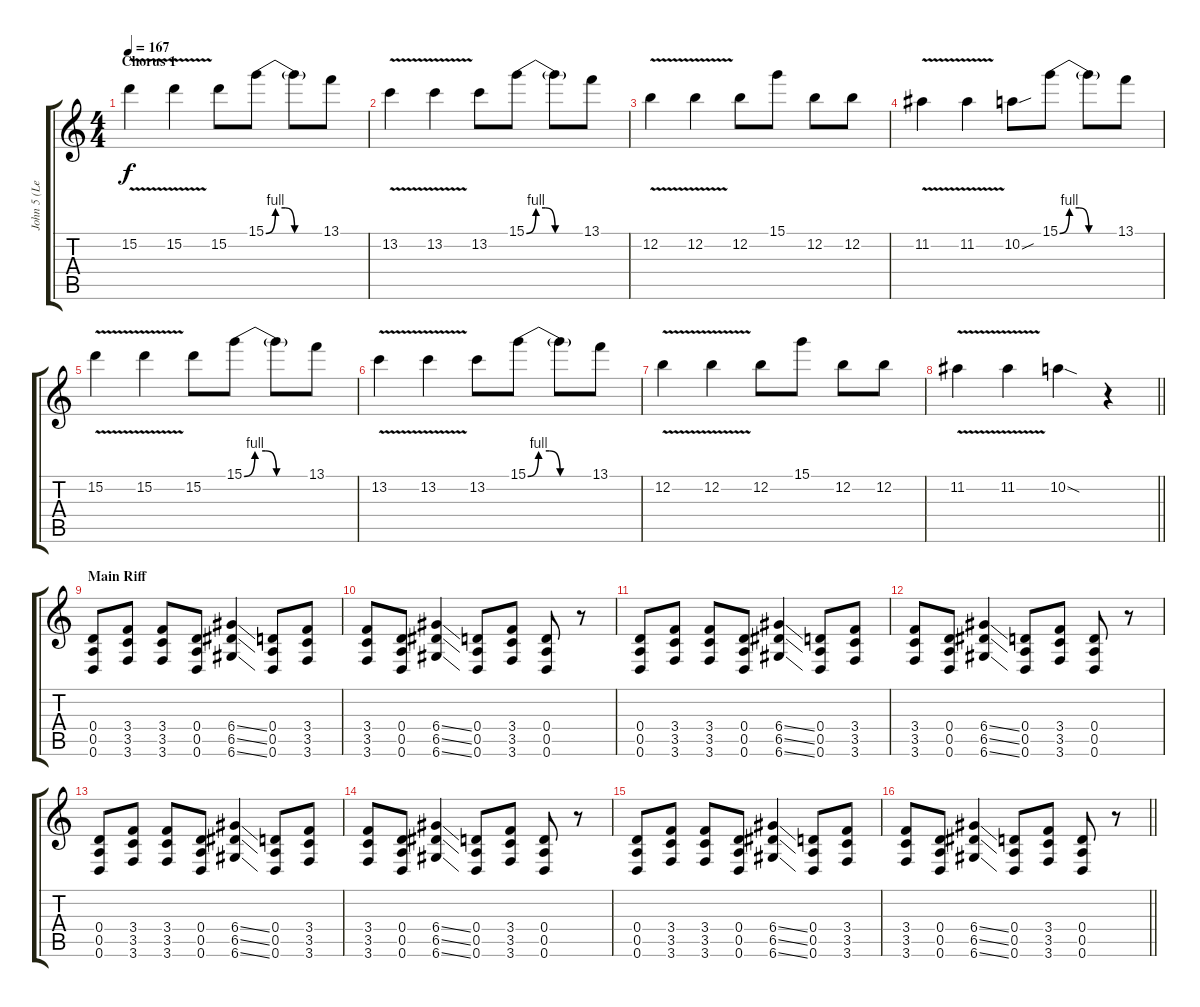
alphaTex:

\track ("John 5 (Lead)" "John 5 (Le") {instrument distortionguitar}
\staff {score tabs}
\tuning (E4 B3 G3 D3 A2 D2) {hide}
\ts (4 4)
\section ("" "Chorus 1")
\tempo 167
\clef g2
\ks c
15.2{v}.4{dy f} 15.2{v}.4 15.2.8 15.1{be (custom 0 0 10 4 20 4 30 0 60 0)}.8 15.1{t}.8 13.1.8 |
13.2{v}.4 13.2{v}.4 13.2.8 15.1{be (custom 0 0 10 4 20 4 30 0 60 0)}.8 15.1{t}.8 13.1.8 |
12.2{v}.4 12.2{v}.4 12.2.8 15.1.8 12.2.8 12.2.8 |
11.2{v}.4 11.2{v}.4 10.2{sou}.8 15.1{be (custom 0 0 10 4 20 4 30 0 60 0)}.8 15.1{t}.8 13.1.8 |
15.2{v}.4 15.2{v}.4 15.2.8 15.1{be (custom 0 0 10 4 20 4 30 0 60 0)}.8 15.1{t}.8 13.1.8 |
13.2{v}.4 13.2{v}.4 13.2.8 15.1{be (custom 0 0 10 4 20 4 30 0 60 0)}.8 15.1{t}.8 13.1.8 |
12.2{v}.4 12.2{v}.4 12.2.8 15.1.8 12.2.8 12.2.8 |
\barLineRight lightlight
11.2{v}.4 11.2{v}.4 10.2{sod}.4 r.4 |
\section ("" "Main Riff")
(0.4 0.5 0.6).8 (3.4 3.5 3.6).8 (3.4 3.5 3.6).8 (0.4 0.5 0.6).8 (6.4{ss} 6.5{ss} 6.6{ss}).4 (0.4 0.5 0.6).8 (3.4 3.5 3.6).8 |
(3.4 3.5 3.6).8 (0.4 0.5 0.6).8 (6.4{ss} 6.5{ss} 6.6{ss}).4 (0.4 0.5 0.6).8 (3.4 3.5 3.6).8 (0.4 0.5 0.6).8 r.8 |
(0.4 0.5 0.6).8 (3.4 3.5 3.6).8 (3.4 3.5 3.6).8 (0.4 0.5 0.6).8 (6.4{ss} 6.5{ss} 6.6{ss}).4 (0.4 0.5 0.6).8 (3.4 3.5 3.6).8 |
(3.4 3.5 3.6).8 (0.4 0.5 0.6).8 (6.4{ss} 6.5{ss} 6.6{ss}).4 (0.4 0.5 0.6).8 (3.4 3.5 3.6).8 (0.4 0.5 0.6).8 r.8 |
(0.4 0.5 0.6).8 (3.4 3.5 3.6).8 (3.4 3.5 3.6).8 (0.4 0.5 0.6).8 (6.4{ss} 6.5{ss} 6.6{ss}).4 (0.4 0.5 0.6).8 (3.4 3.5 3.6).8 |
(3.4 3.5 3.6).8 (0.4 0.5 0.6).8 (6.4{ss} 6.5{ss} 6.6{ss}).4 (0.4 0.5 0.6).8 (3.4 3.5 3.6).8 (0.4 0.5 0.6).8 r.8 |
(0.4 0.5 0.6).8 (3.4 3.5 3.6).8 (3.4 3.5 3.6).8 (0.4 0.5 0.6).8 (6.4{ss} 6.5{ss} 6.6{ss}).4 (0.4 0.5 0.6).8 (3.4 3.5 3.6).8 |
\barLineRight lightlight
(3.4 3.5 3.6).8 (0.4 0.5 0.6).8 (6.4{ss} 6.5{ss} 6.6{ss}).4 (0.4 0.5 0.6).8 (3.4 3.5 3.6).8 (0.4 0.5 0.6).8 r.8
